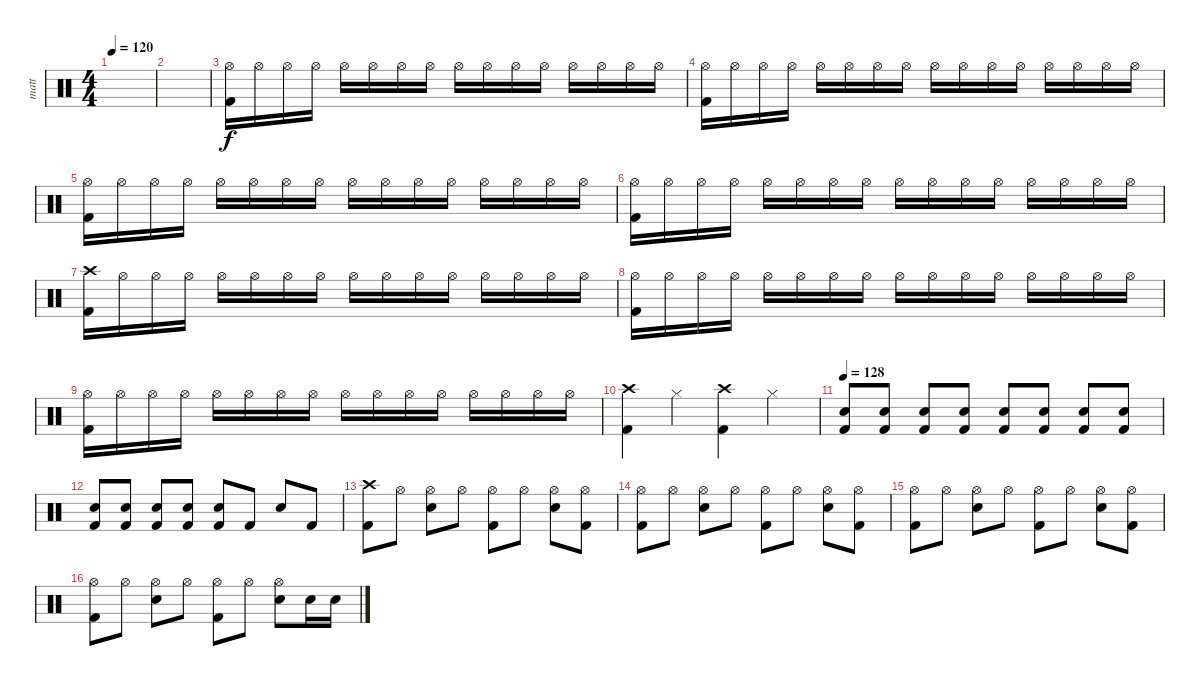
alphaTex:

\track ("matt" "matt") {instrument percussion}
\staff {score}
\articulation defaults
\ts (4 4)
\tempo 120
\clef neutral
\ks c
|
|
("Hi-Hat (open)" "Kick (hit) 2").16 "Hi-Hat (open)".16 "Hi-Hat (open)".16 "Hi-Hat (open)".16 "Hi-Hat (open)".16 "Hi-Hat (open)".16 "Hi-Hat (open)".16 "Hi-Hat (open)".16 "Hi-Hat (open)".16 "Hi-Hat (open)".16 "Hi-Hat (open)".16 "Hi-Hat (open)".16 "Hi-Hat (open)".16 "Hi-Hat (open)".16 "Hi-Hat (open)".16 "Hi-Hat (open)".16 |
("Hi-Hat (open)" "Kick (hit) 2").16 "Hi-Hat (open)".16 "Hi-Hat (open)".16 "Hi-Hat (open)".16 "Hi-Hat (open)".16 "Hi-Hat (open)".16 "Hi-Hat (open)".16 "Hi-Hat (open)".16 "Hi-Hat (open)".16 "Hi-Hat (open)".16 "Hi-Hat (open)".16 "Hi-Hat (open)".16 "Hi-Hat (open)".16 "Hi-Hat (open)".16 "Hi-Hat (open)".16 "Hi-Hat (open)".16 |
("Hi-Hat (open)" "Kick (hit) 2").16 "Hi-Hat (open)".16 "Hi-Hat (open)".16 "Hi-Hat (open)".16 "Hi-Hat (open)".16 "Hi-Hat (open)".16 "Hi-Hat (open)".16 "Hi-Hat (open)".16 "Hi-Hat (open)".16 "Hi-Hat (open)".16 "Hi-Hat (open)".16 "Hi-Hat (open)".16 "Hi-Hat (open)".16 "Hi-Hat (open)".16 "Hi-Hat (open)".16 "Hi-Hat (open)".16 |
("Hi-Hat (open)" "Kick (hit) 2").16 "Hi-Hat (open)".16 "Hi-Hat (open)".16 "Hi-Hat (open)".16 "Hi-Hat (open)".16 "Hi-Hat (open)".16 "Hi-Hat (open)".16 "Hi-Hat (open)".16 "Hi-Hat (open)".16 "Hi-Hat (open)".16 "Hi-Hat (open)".16 "Hi-Hat (open)".16 "Hi-Hat (open)".16 "Hi-Hat (open)".16 "Hi-Hat (open)".16 "Hi-Hat (open)".16 |
("Crash high (hit)" "Kick (hit) 2").16 "Hi-Hat (open)".16 "Hi-Hat (open)".16 "Hi-Hat (open)".16 "Hi-Hat (open)".16 "Hi-Hat (open)".16 "Hi-Hat (open)".16 "Hi-Hat (open)".16 "Hi-Hat (open)".16 "Hi-Hat (open)".16 "Hi-Hat (open)".16 "Hi-Hat (open)".16 "Hi-Hat (open)".16 "Hi-Hat (open)".16 "Hi-Hat (open)".16 "Hi-Hat (open)".16 |
("Hi-Hat (open)" "Kick (hit) 2").16 "Hi-Hat (open)".16 "Hi-Hat (open)".16 "Hi-Hat (open)".16 "Hi-Hat (open)".16 "Hi-Hat (open)".16 "Hi-Hat (open)".16 "Hi-Hat (open)".16 "Hi-Hat (open)".16 "Hi-Hat (open)".16 "Hi-Hat (open)".16 "Hi-Hat (open)".16 "Hi-Hat (open)".16 "Hi-Hat (open)".16 "Hi-Hat (open)".16 "Hi-Hat (open)".16 |
("Hi-Hat (open)" "Kick (hit) 2").16 "Hi-Hat (open)".16 "Hi-Hat (open)".16 "Hi-Hat (open)".16 "Hi-Hat (open)".16 "Hi-Hat (open)".16 "Hi-Hat (open)".16 "Hi-Hat (open)".16 "Hi-Hat (open)".16 "Hi-Hat (open)".16 "Hi-Hat (open)".16 "Hi-Hat (open)".16 "Hi-Hat (open)".16 "Hi-Hat (open)".16 "Hi-Hat (open)".16 "Hi-Hat (open)".16 |
("Crash high (hit)" "Kick (hit) 2").4 "Hi-Hat (closed)".4 ("Crash high (hit)" "Kick (hit) 2").4 "Hi-Hat (closed)".4 |
\tempo 128
("Electric Snare (hit)" "Kick (hit) 2").8 ("Electric Snare (hit)" "Kick (hit) 2").8 ("Electric Snare (hit)" "Kick (hit) 2").8 ("Electric Snare (hit)" "Kick (hit) 2").8 ("Electric Snare (hit)" "Kick (hit) 2").8 ("Electric Snare (hit)" "Kick (hit) 2").8 ("Electric Snare (hit)" "Kick (hit) 2").8 ("Electric Snare (hit)" "Kick (hit) 2").8 |
("Electric Snare (hit)" "Kick (hit) 2").8 ("Electric Snare (hit)" "Kick (hit) 2").8 ("Electric Snare (hit)" "Kick (hit) 2").8 ("Electric Snare (hit)" "Kick (hit) 2").8 ("Electric Snare (hit)" "Kick (hit) 2").8 "Kick (hit) 2".8 "Electric Snare (hit)".8 "Kick (hit) 2".8 |
("Crash high (hit)" "Kick (hit) 2").8 "Hi-Hat (open)".8 ("Hi-Hat (open)" "Electric Snare (hit)").8 "Hi-Hat (open)".8 ("Hi-Hat (open)" "Kick (hit) 2").8 "Hi-Hat (open)".8 ("Hi-Hat (open)" "Electric Snare (hit)").8 ("Hi-Hat (open)" "Kick (hit) 2").8 |
("Hi-Hat (open)" "Kick (hit) 2").8 "Hi-Hat (open)".8 ("Hi-Hat (open)" "Electric Snare (hit)").8 "Hi-Hat (open)".8 ("Hi-Hat (open)" "Kick (hit) 2").8 "Hi-Hat (open)".8 ("Hi-Hat (open)" "Electric Snare (hit)").8 ("Hi-Hat (open)" "Kick (hit) 2").8 |
("Hi-Hat (open)" "Kick (hit) 2").8 "Hi-Hat (open)".8 ("Hi-Hat (open)" "Electric Snare (hit)").8 "Hi-Hat (open)".8 ("Hi-Hat (open)" "Kick (hit) 2").8 "Hi-Hat (open)".8 ("Hi-Hat (open)" "Electric Snare (hit)").8 ("Hi-Hat (open)" "Kick (hit) 2").8 |
("Hi-Hat (open)" "Kick (hit) 2").8 "Hi-Hat (open)".8 ("Hi-Hat (open)" "Electric Snare (hit)").8 "Hi-Hat (open)".8 ("Hi-Hat (open)" "Kick (hit) 2").8 "Hi-Hat (open)".8 ("Hi-Hat (open)" "Electric Snare (hit)").8 "Electric Snare (hit)".16 "Electric Snare (hit)".16
